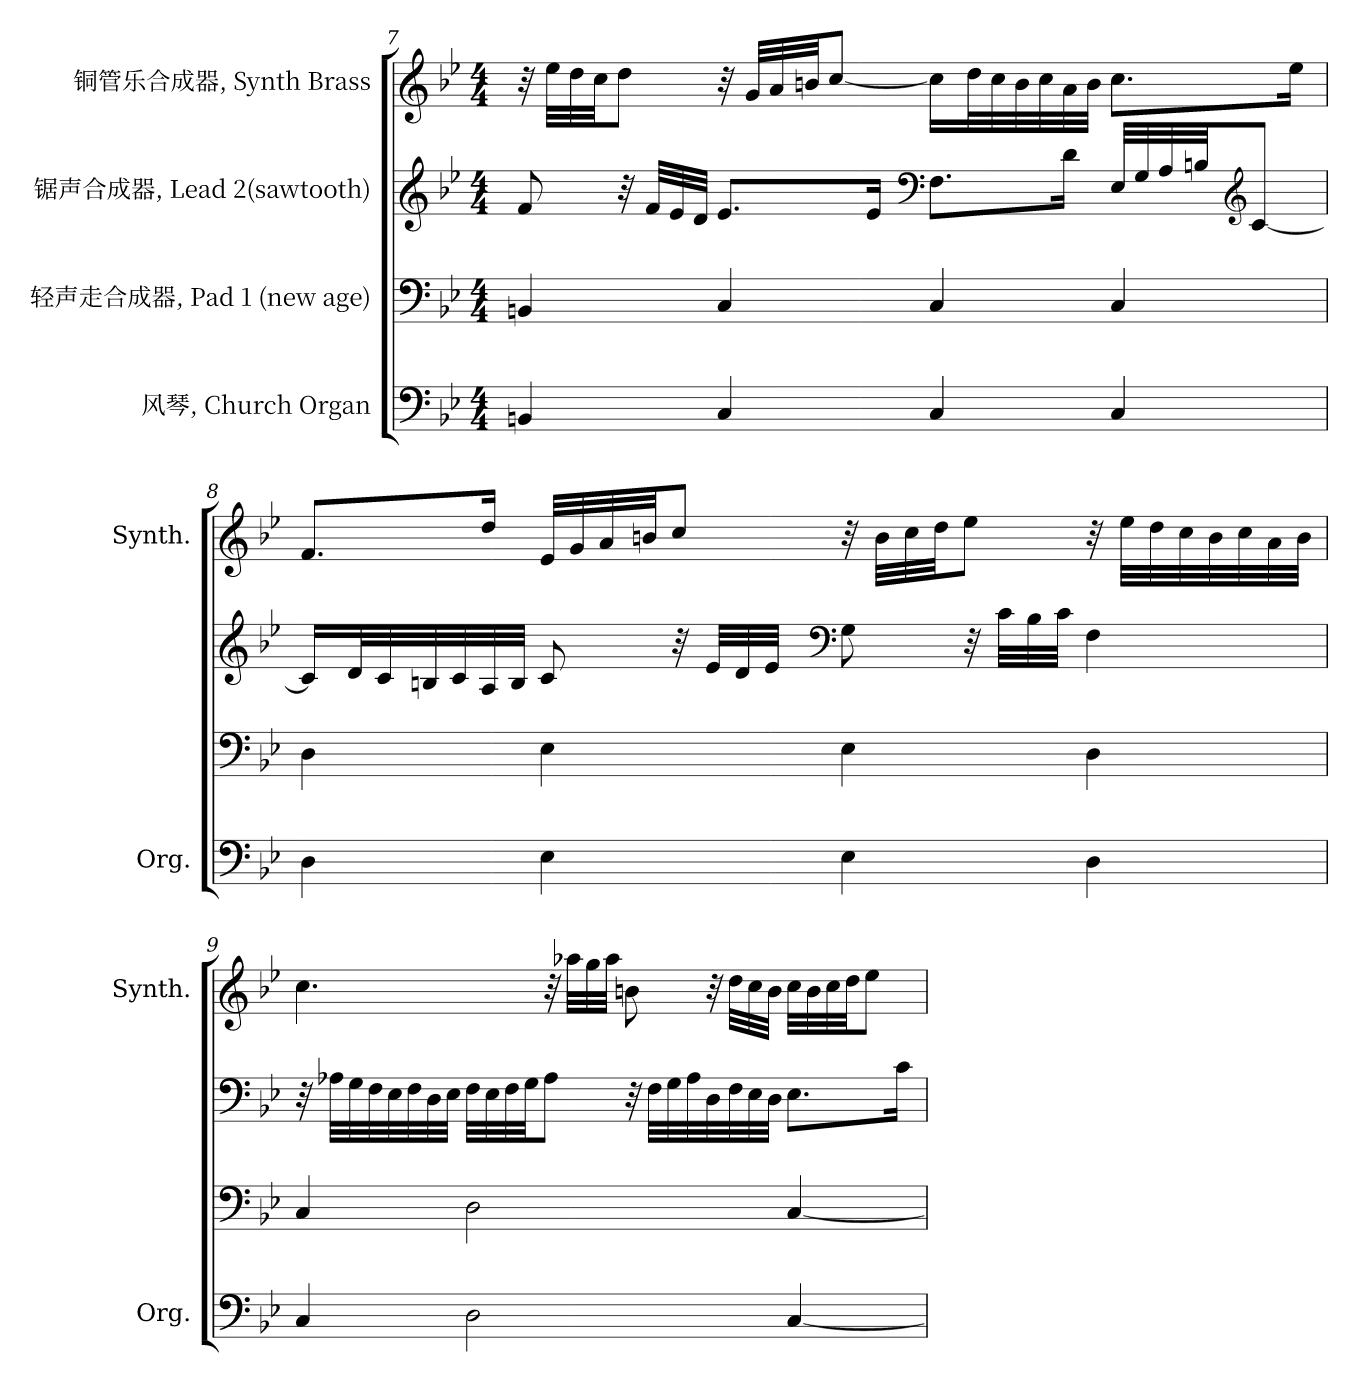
**kern	**kern	**kern	**kern
*part4	*part3	*part2	*part1
*staff4	*staff3	*staff2	*staff1
*I"风琴, Church Organ	*I"轻声走合成器, Pad 1 (new age)	*I"锯声合成器, Lead 2(sawtooth)	*I"铜管乐合成器, Synth Brass
*I'Org.	*	*	*I'Synth.
!!LO:PB:g=z
*clefF4	*clefF4	*clefG2	*clefG2
*k[b-e-]	*k[b-e-]	*k[b-e-]	*k[b-e-]
*M4/4	*M4/4	*M4/4	*M4/4
=7	=7	=7	=7
4BBn/	4BBn/	8f/	32r
.	.	.	32ee-\LLL
.	.	.	32dd\
.	.	.	32cc\JJ
.	.	32r	8dd\J
.	.	32f/LLL	.
.	.	32e-/	.
.	.	32d/JJJ	.
4C/	4C/	8.e-/L	32r
.	.	.	32g/LLL
.	.	.	32a/
.	.	.	32bn/JJ
.	.	.	[8cc/J
.	.	16e-/Jk	.
*	*	*clefF4	*
4C/	4C/	8.F\L	16cc\LL]
.	.	.	32dd\L
.	.	.	32cc\
.	.	.	32b\
.	.	.	32cc\
.	.	16d\Jk	32a\
.	.	.	32b\JJJ
4C/	4C/	32E-/LLL	8.cc\L
.	.	32G/	.
.	.	32A/	.
.	.	32Bn/JJ	.
*	*	*clefG2	*
.	.	[8c/J	.
.	.	.	16ee-\Jk
!!LO:LB:g=z
=8	=8	=8	=8
4D\	4D\	16c/LL]	8.f/L
.	.	32d/L	.
.	.	32c/	.
.	.	32Bn/	.
.	.	32c/	.
.	.	32A/	16dd/Jk
.	.	32B/JJJ	.
4E-\	4E-\	8c/	32e-/LLL
.	.	.	32g/
.	.	.	32a/
.	.	.	32bn/JJ
.	.	32r	8cc/J
.	.	32e-/LLL	.
.	.	32d/	.
.	.	32e-/JJJ	.
*	*	*clefF4	*
4E-\	4E-\	8G\	32r
.	.	.	32b\LLL
.	.	.	32cc\
.	.	.	32dd\JJ
.	.	32r	8ee-\J
.	.	32c\LLL	.
.	.	32B\	.
.	.	32c\JJJ	.
4D\	4D\	4F\	32r
.	.	.	32ee-\LLL
.	.	.	32dd\
.	.	.	32cc\
.	.	.	32b\
.	.	.	32cc\
.	.	.	32a\
.	.	.	32b\JJJ
!!LO:LB:g=z
=9	=9	=9	=9
4C/	4C/	32r	4.cc\
.	.	32A-X\LLL	.
.	.	32G\	.
.	.	32F\	.
.	.	32E-\	.
.	.	32F\	.
.	.	32D\	.
.	.	32E-\JJJ	.
2D\	2D\	32F\LLL	.
.	.	32E-\	.
.	.	32F\	.
.	.	32G\JJ	.
.	.	8A-\J	32r
.	.	.	32aa-X\LLL
.	.	.	32gg\
.	.	.	32aa-\JJJ
.	.	32r	8bn\
.	.	32F\LLL	.
.	.	32G\	.
.	.	32A-\	.
.	.	32D\	32r
.	.	32F\	32dd\LLL
.	.	32E-\	32cc\
.	.	32D\JJJ	32b\JJJ
[4C/	[4C/	8.E-\L	32cc\LLL
.	.	.	32b\
.	.	.	32cc\
.	.	.	32dd\JJ
.	.	.	8ee-\J
.	.	16c\Jk	.
=	=	=	=
*-	*-	*-	*-
